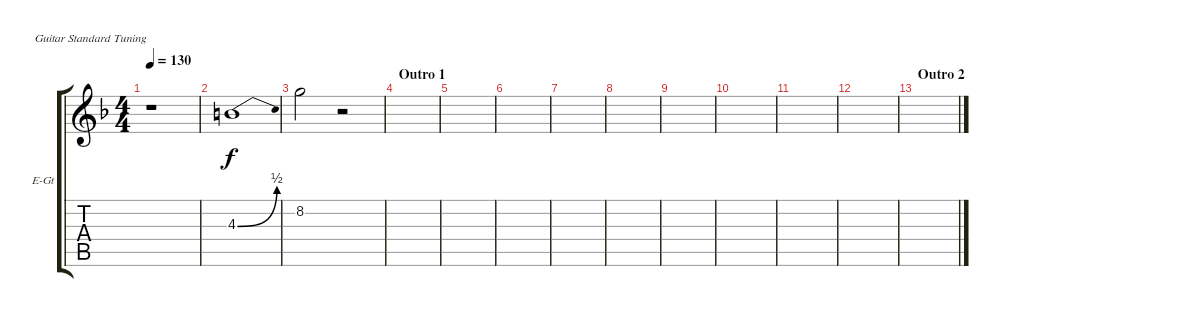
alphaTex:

\defaultSystemsLayout 4
\bracketExtendMode groupsimilarinstruments
\firstSystemTrackNameOrientation horizontal
\otherSystemsTrackNameOrientation horizontal
\track ("Guitar 3" "E-Gt") {instrument electricguitarclean}
\staff {score tabs}
\tuning (E4 B3 G3 D3 A2 E2)
\ts (4 4)
\tempo 130
\clef g2
\ks dminor
r.1{dy f} |
4.3{be (bend 0 0 15.6 2)}.1 |
8.2.2 r.2 |
\section ("" "Outro 1")
|
|
|
|
|
|
|
|
|
\section ("" "Outro 2")
